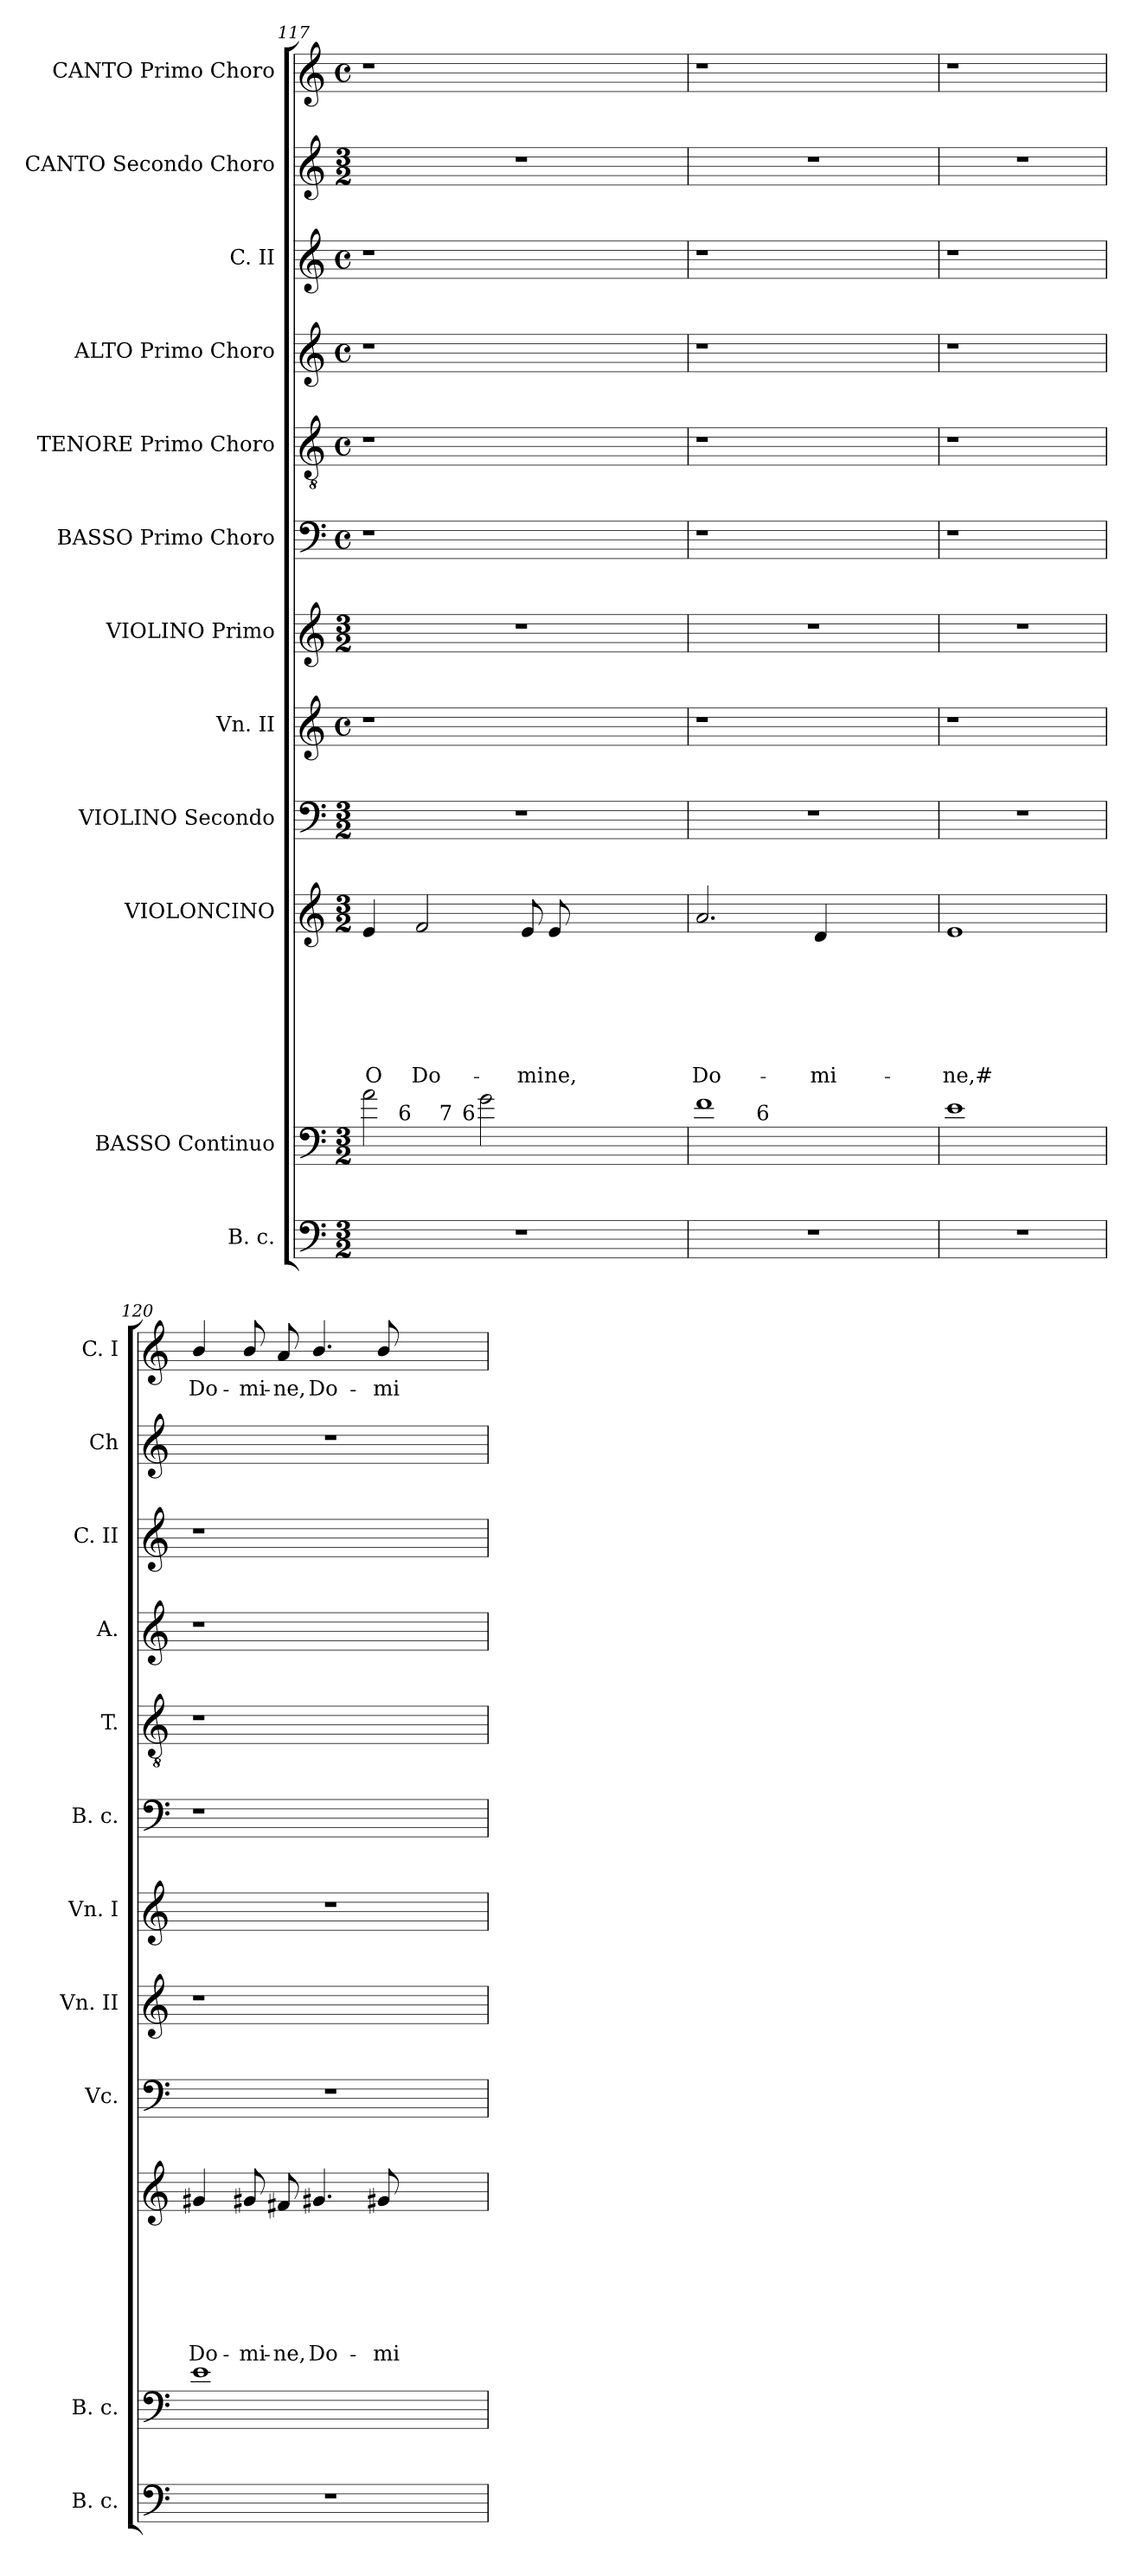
**kern	**kern	**kern	**text	**text	**text	**text	**text	**text	**text	**kern	**kern	**kern	**kern	**kern	**kern	**kern	**kern	**kern	**text
*part12	*part11	*part10	*part10	*part10	*part10	*part10	*part10	*part10	*part10	*part9	*part8	*part7	*part6	*part5	*part4	*part3	*part2	*part1	*part1
*staff12	*staff11	*staff10	*staff10	*staff10	*staff10	*staff10	*staff10	*staff10	*staff10	*staff9	*staff8	*staff7	*staff6	*staff5	*staff4	*staff3	*staff2	*staff1	*staff1
*I"B. c.	*I"BASSO Continuo	*I"VIOLONCINO	*	*	*	*	*	*	*	*I"VIOLINO Secondo	*I"Vn. II	*I"VIOLINO Primo	*I"BASSO Primo Choro	*I"TENORE Primo Choro	*I"ALTO Primo Choro	*I"C. II	*I"CANTO Secondo Choro	*I"CANTO Primo Choro	*
*I'B. c.	*I'B. c.	*	*	*	*	*	*	*	*	*I'Vc.	*I'Vn. II	*I'Vn. I	*I'B. c.	*I'T.	*I'A.	*I'C. II	*I'Ch	*I'C. I	*
*clefF4	*clefF4	*clefG2	*	*	*	*	*	*	*	*clefF4	*clefG2	*clefG2	*clefF4	*clefGv2	*clefG2	*clefG2	*clefG2	*clefG2	*
*	*ITrd7c12	*	*	*	*	*	*	*	*	*	*	*	*	*	*	*	*	*	*
*k[]	*k[]	*k[]	*	*	*	*	*	*	*	*k[]	*k[]	*k[]	*k[]	*k[]	*k[]	*k[]	*k[]	*k[]	*
*C:	*C:	*C:	*	*	*	*	*	*	*	*C:	*C:	*C:	*C:	*C:	*C:	*C:	*C:	*C:	*
*M3/2	*M3/2	*M3/2	*	*	*	*	*	*	*	*M3/2	*M4/4	*M3/2	*M4/4	*M4/4	*M4/4	*M4/4	*M3/2	*M4/4	*
*	*	*	*	*	*	*	*	*	*	*	*met(c)	*	*met(c)	*met(c)	*met(c)	*met(c)	*	*met(c)	*
=117	=117	=117	=117	=117	=117	=117	=117	=117	=117	=117	=117	=117	=117	=117	=117	=117	=117	=117	=117
!	!	!	!	!	!	!	!	!	!LO:LY:b	!	!	!	!	!	!	!	!	!	!
*	*^	*	*	*	*	*	*	*	*	*	*	*	*	*	*	*	*	*	*
*	*	*^	*	*	*	*	*	*	*	*	*	*	*	*	*	*	*	*	*	*
*	*	*	*^	*	*	*	*	*	*	*	*	*	*	*	*	*	*	*	*	*	*
1.r	2A>\	8.ryy	4ryy	4..ryy	4e/	.	.	.	.	.	.	O	1.r	1r	1.r	1r	1r	1r	1r	1.r	1r	.
!	!	!LO:TX:a:t=6	!	!	!	!	!	!	!	!	!	!	!	!	!	!	!	!	!	!	!	!
.	.	1ryy	.	.	.	.	.	.	.	.	.	.	.	.	.	.	.	.	.	.	.	.
!	!	!	!	!	!	!	!	!	!	!	!	!LO:LY:b	!	!	!	!	!	!	!	!	!	!
.	.	.	16.ryy	.	2f/	.	.	.	.	.	.	Do-	.	.	.	.	.	.	.	.	.	.
!	!	!	!LO:TX:a:t=7	!	!	!	!	!	!	!	!	!	!	!	!	!	!	!	!	!	!	!
.	.	.	1ryy	.	.	.	.	.	.	.	.	.	.	.	.	.	.	.	.	.	.	.
!	!	!	!	!LO:TX:a:t=6	!	!	!	!	!	!	!	!	!	!	!	!	!	!	!	!	!	!
.	.	.	.	1ryy	.	.	.	.	.	.	.	.	.	.	.	.	.	.	.	.	.	.
.	2G\	.	.	.	.	.	.	.	.	.	.	.	.	.	.	.	.	.	.	.	.	.
!	!	!	!	!	!	!	!	!	!	!	!	!LO:LY:b	!	!	!	!	!	!	!	!	!	!
.	.	.	.	.	8e/	.	.	.	.	.	.	-mi-	.	.	.	.	.	.	.	.	.	.
!	!	!	!	!	!	!	!	!	!	!	!	!LO:LY:b	!	!	!	!	!	!	!	!	!	!
.	.	.	.	.	8e/	.	.	.	.	.	.	-ne,	.	.	.	.	.	.	.	.	.	.
.	2ryy	.	.	.	2ryy	.	.	.	.	.	.	.	.	2ryy	.	2ryy	2ryy	2ryy	2ryy	.	2ryy	.
.	.	4ryy	.	.	.	.	.	.	.	.	.	.	.	.	.	.	.	.	.	.	.	.
.	.	.	8ryy	.	.	.	.	.	.	.	.	.	.	.	.	.	.	.	.	.	.	.
.	.	16ryy	.	16ryy	.	.	.	.	.	.	.	.	.	.	.	.	.	.	.	.	.	.
.	.	.	32ryy	.	.	.	.	.	.	.	.	.	.	.	.	.	.	.	.	.	.	.
=118	=118	=118	=118	=118	=118	=118	=118	=118	=118	=118	=118	=118	=118	=118	=118	=118	=118	=118	=118	=118	=118	=118
!	!	!	!	!	!	!	!	!	!	!	!	!LO:LY:b	!	!	!	!	!	!	!	!	!	!
*	*	*v	*v	*v	*	*	*	*	*	*	*	*	*	*	*	*	*	*	*	*	*	*
1.r	1F	4ryy	2.a/	.	.	.	.	.	.	Do-	1.r	1r	1.r	1r	1r	1r	1r	1.r	1r	.
.	.	16ryy	.	.	.	.	.	.	.	.	.	.	.	.	.	.	.	.	.	.
!	!	!LO:TX:a:t=6	!	!	!	!	!	!	!	!	!	!	!	!	!	!	!	!	!	!
.	.	1ryy	.	.	.	.	.	.	.	.	.	.	.	.	.	.	.	.	.	.
!	!	!	!	!	!	!	!	!	!	!LO:LY:b	!	!	!	!	!	!	!	!	!	!
.	.	.	4d/	.	.	.	.	.	.	-mi-	.	.	.	.	.	.	.	.	.	.
.	2ryy	.	2ryy	.	.	.	.	.	.	.	.	2ryy	.	2ryy	2ryy	2ryy	2ryy	.	2ryy	.
.	.	8.ryy	.	.	.	.	.	.	.	.	.	.	.	.	.	.	.	.	.	.
=119	=119	=119	=119	=119	=119	=119	=119	=119	=119	=119	=119	=119	=119	=119	=119	=119	=119	=119	=119	=119
!	!	!	!	!	!	!	!	!	!	!LO:LY:b	!	!	!	!	!	!	!	!	!	!
*	*v	*v	*	*	*	*	*	*	*	*	*	*	*	*	*	*	*	*	*	*
1.r	1E	1e	.	.	.	.	.	.	-ne,#	1.r	1r	1.r	1r	1r	1r	1r	1.r	1r	.
.	2ryy	2ryy	.	.	.	.	.	.	.	.	2ryy	.	2ryy	2ryy	2ryy	2ryy	.	2ryy	.
=120	=120	=120	=120	=120	=120	=120	=120	=120	=120	=120	=120	=120	=120	=120	=120	=120	=120	=120	=120
!	!	!	!	!	!	!	!	!	!LO:LY:b	!	!	!	!	!	!	!	!	!	!LO:LY:b
1.r	1E	4g#X/	.	.	.	.	.	.	Do-	1.r	1r	1.r	1r	1r	1r	1r	1.r	4b/	Do-
!	!	!	!	!	!	!	!	!	!LO:LY:b	!	!	!	!	!	!	!	!	!	!LO:LY:b
.	.	8g#X/	.	.	.	.	.	.	-mi-	.	.	.	.	.	.	.	.	8b/	-mi-
!	!	!	!	!	!	!	!	!	!LO:LY:b	!	!	!	!	!	!	!	!	!	!LO:LY:b
.	.	8f#X/	.	.	.	.	.	.	-ne,	.	.	.	.	.	.	.	.	8a/	-ne,
!	!	!	!	!	!	!	!	!	!LO:LY:b	!	!	!	!	!	!	!	!	!	!LO:LY:b
.	.	4.g#X/	.	.	.	.	.	.	Do-	.	.	.	.	.	.	.	.	4.b/	Do-
!	!	!	!	!	!	!	!	!	!LO:LY:b	!	!	!	!	!	!	!	!	!	!LO:LY:b
.	.	8g#X/	.	.	.	.	.	.	-mi-	.	.	.	.	.	.	.	.	8b/	-mi-
.	2ryy	2ryy	.	.	.	.	.	.	.	.	2ryy	.	2ryy	2ryy	2ryy	2ryy	.	2ryy	.
=	=	=	=	=	=	=	=	=	=	=	=	=	=	=	=	=	=	=	=
*-	*-	*-	*-	*-	*-	*-	*-	*-	*-	*-	*-	*-	*-	*-	*-	*-	*-	*-	*-
